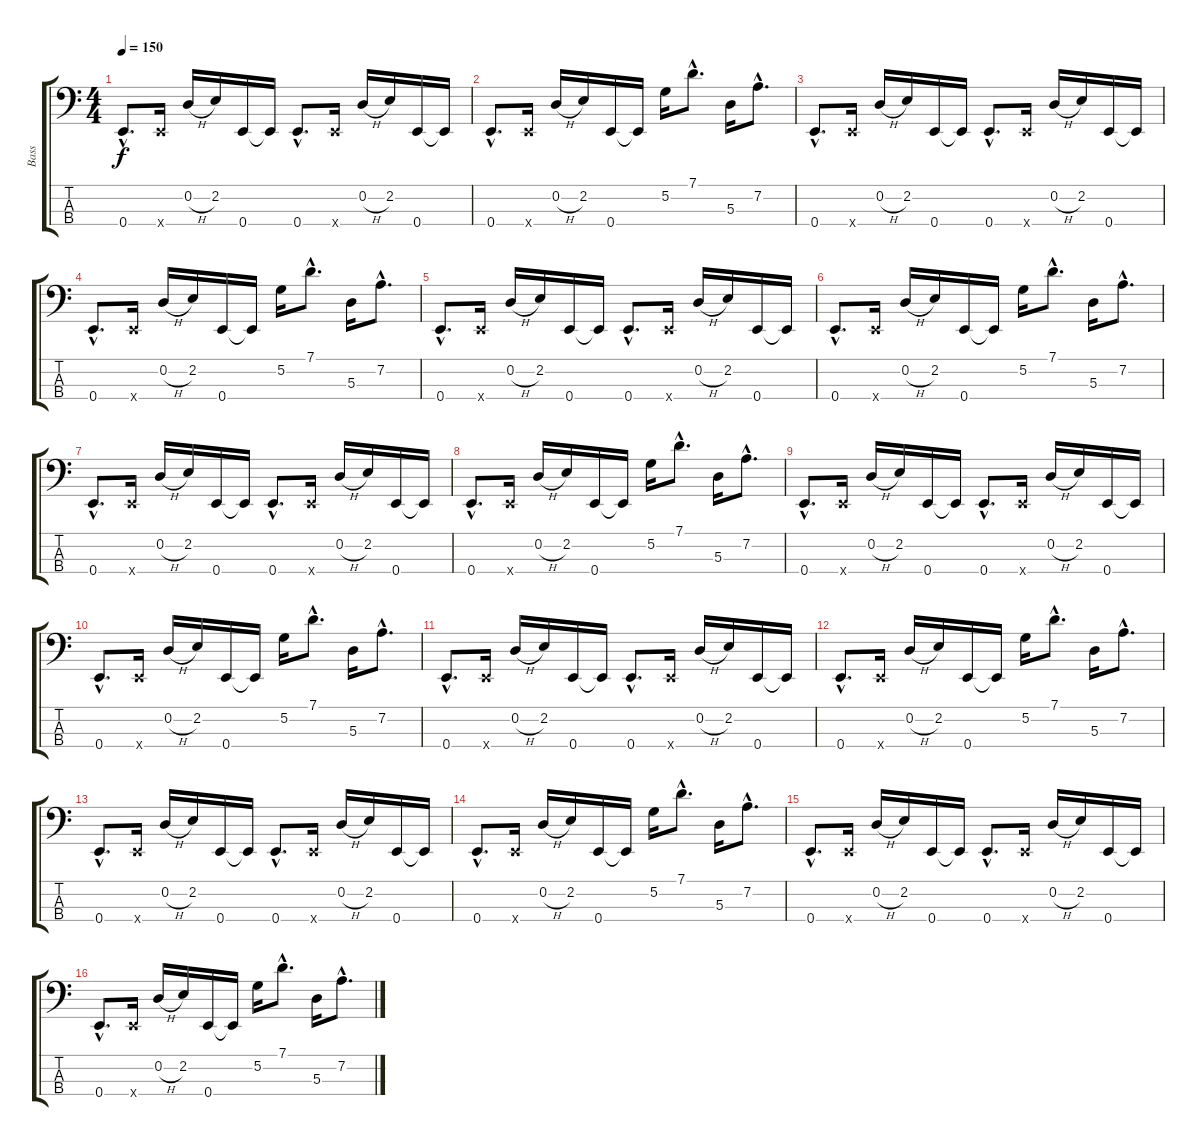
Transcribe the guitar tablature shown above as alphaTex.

\track ("Bass" "Bass") {instrument slapbass1}
\staff {score tabs}
\tuning (G2 D2 A1 E1) {hide}
\ts (4 4)
\tempo 150
\clef f4
\ks c
0.4{hac}.8{d dy f instrument slapbass1} 0.4{x}.16 0.2{h}.16 2.2.16 0.4.16 0.4{t}.16 0.4{hac}.8{d} 0.4{x}.16 0.2{h}.16 2.2.16 0.4.16 0.4{t}.16 |
0.4{hac}.8{d} 0.4{x}.16 0.2{h}.16 2.2.16 0.4.16 0.4{t}.16 5.2.16 7.1{hac}.8{d} 5.3.16 7.2{hac}.8{d} |
0.4{hac}.8{d} 0.4{x}.16 0.2{h}.16 2.2.16 0.4.16 0.4{t}.16 0.4{hac}.8{d} 0.4{x}.16 0.2{h}.16 2.2.16 0.4.16 0.4{t}.16 |
0.4{hac}.8{d} 0.4{x}.16 0.2{h}.16 2.2.16 0.4.16 0.4{t}.16 5.2.16 7.1{hac}.8{d} 5.3.16 7.2{hac}.8{d} |
0.4{hac}.8{d} 0.4{x}.16 0.2{h}.16 2.2.16 0.4.16 0.4{t}.16 0.4{hac}.8{d} 0.4{x}.16 0.2{h}.16 2.2.16 0.4.16 0.4{t}.16 |
0.4{hac}.8{d} 0.4{x}.16 0.2{h}.16 2.2.16 0.4.16 0.4{t}.16 5.2.16 7.1{hac}.8{d} 5.3.16 7.2{hac}.8{d} |
0.4{hac}.8{d} 0.4{x}.16 0.2{h}.16 2.2.16 0.4.16 0.4{t}.16 0.4{hac}.8{d} 0.4{x}.16 0.2{h}.16 2.2.16 0.4.16 0.4{t}.16 |
0.4{hac}.8{d} 0.4{x}.16 0.2{h}.16 2.2.16 0.4.16 0.4{t}.16 5.2.16 7.1{hac}.8{d} 5.3.16 7.2{hac}.8{d} |
0.4{hac}.8{d} 0.4{x}.16 0.2{h}.16 2.2.16 0.4.16 0.4{t}.16 0.4{hac}.8{d} 0.4{x}.16 0.2{h}.16 2.2.16 0.4.16 0.4{t}.16 |
0.4{hac}.8{d} 0.4{x}.16 0.2{h}.16 2.2.16 0.4.16 0.4{t}.16 5.2.16 7.1{hac}.8{d} 5.3.16 7.2{hac}.8{d} |
0.4{hac}.8{d} 0.4{x}.16 0.2{h}.16 2.2.16 0.4.16 0.4{t}.16 0.4{hac}.8{d} 0.4{x}.16 0.2{h}.16 2.2.16 0.4.16 0.4{t}.16 |
0.4{hac}.8{d} 0.4{x}.16 0.2{h}.16 2.2.16 0.4.16 0.4{t}.16 5.2.16 7.1{hac}.8{d} 5.3.16 7.2{hac}.8{d} |
0.4{hac}.8{d} 0.4{x}.16 0.2{h}.16 2.2.16 0.4.16 0.4{t}.16 0.4{hac}.8{d} 0.4{x}.16 0.2{h}.16 2.2.16 0.4.16 0.4{t}.16 |
0.4{hac}.8{d} 0.4{x}.16 0.2{h}.16 2.2.16 0.4.16 0.4{t}.16 5.2.16 7.1{hac}.8{d} 5.3.16 7.2{hac}.8{d} |
0.4{hac}.8{d} 0.4{x}.16 0.2{h}.16 2.2.16 0.4.16 0.4{t}.16 0.4{hac}.8{d} 0.4{x}.16 0.2{h}.16 2.2.16 0.4.16 0.4{t}.16 |
0.4{hac}.8{d} 0.4{x}.16 0.2{h}.16 2.2.16 0.4.16 0.4{t}.16 5.2.16 7.1{hac}.8{d} 5.3.16 7.2{hac}.8{d}
